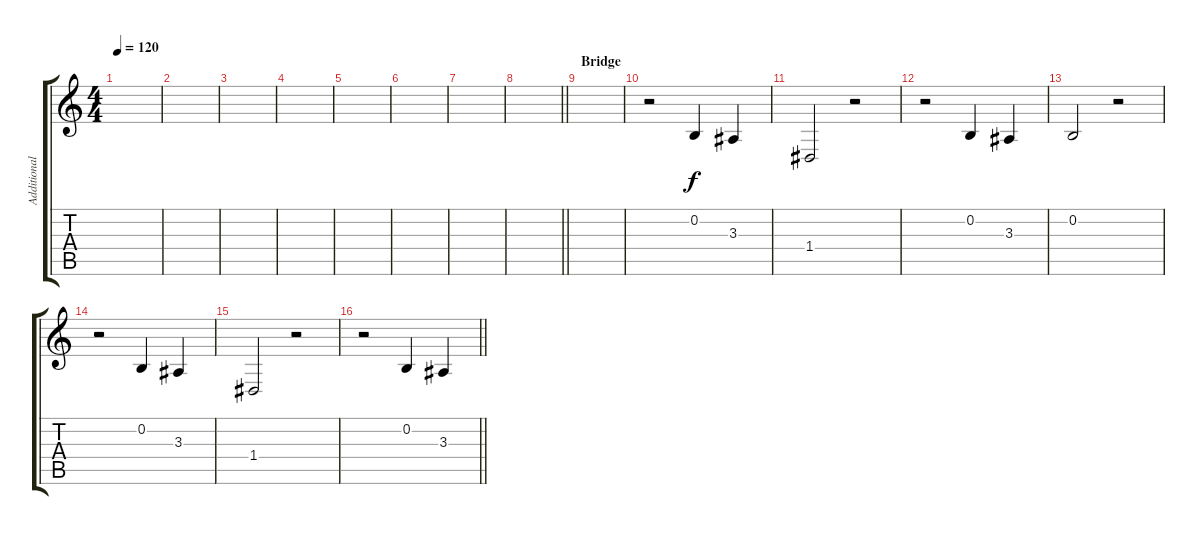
\track ("Additional Keyboard" "Additional") {instrument vibraphone}
\staff {score tabs}
\tuning (E4 B3 G3 D3 A2 E2) {hide}
\ts (4 4)
\tempo 120
\clef g2
\ks c
|
|
|
|
|
|
|
\barLineRight lightlight
|
\section ("" "Bridge")
|
r.2 0.2.4 3.3.4 |
1.4.2 r.2 |
r.2 0.2.4 3.3.4 |
0.2.2 r.2 |
r.2 0.2.4 3.3.4 |
1.4.2 r.2 |
\barLineRight lightlight
r.2 0.2.4 3.3.4
